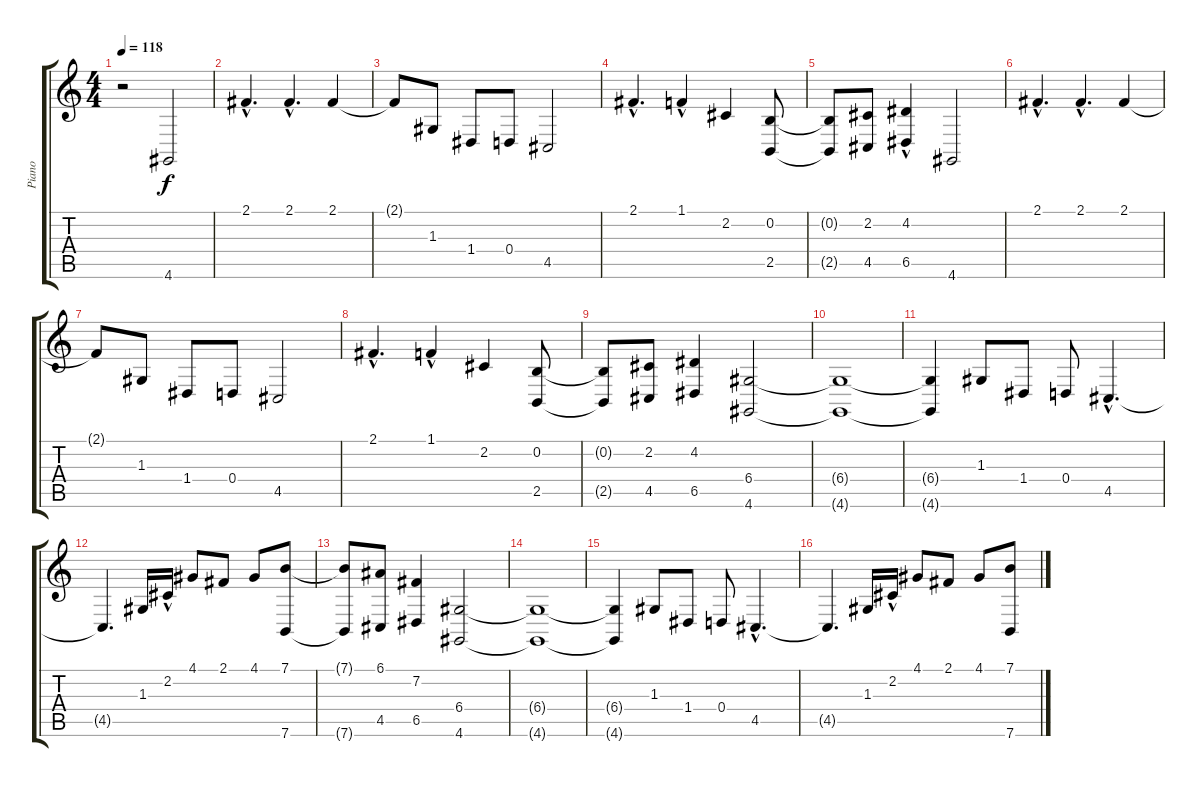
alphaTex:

\track ("Piano" "Piano") {instrument acousticgrandpiano}
\staff {score tabs}
\tuning (E4 B3 G3 D3 A2 E2) {hide}
\ts (4 4)
\tempo 118
\clef g2
\ks c
r.2{dy f instrument acousticgrandpiano} 4.6.2 |
2.1{hac}.4{d} 2.1{hac}.4{d} 2.1.4 |
2.1{t}.8 1.3.8 1.4.8 0.4.8 4.5.2 |
2.1{hac}.4{d} 1.1{hac}.4 2.2.4 (0.2 2.5).8 |
(0.2{t} 2.5{t}).8 (2.2 4.5).8 (4.2{hac} 6.5).4 4.6.2 |
2.1{hac}.4{d} 2.1{hac}.4{d} 2.1.4 |
2.1{t}.8 1.3.8 1.4.8 0.4.8 4.5.2 |
2.1{hac}.4{d} 1.1{hac}.4 2.2.4 (0.2 2.5).8 |
(0.2{t} 2.5{t}).8 (2.2 4.5).8 (4.2 6.5).4 (6.4 4.6).2 |
(6.4{t} 4.6{t}).1 |
(6.4{t} 4.6{t}).4 1.3.8 1.4.8 0.4.8 4.5{hac}.4{d} |
4.5{t}.4{d} 1.3.16 2.2{hac}.16 4.1.8 2.1.8 4.1.8 (7.1 7.6).8 |
(7.1{t} 7.6{t}).8 (6.1 4.5).8 (7.2 6.5).4 (6.4 4.6).2 |
(6.4{t} 4.6{t}).1 |
(6.4{t} 4.6{t}).4 1.3.8 1.4.8 0.4.8 4.5{hac}.4{d} |
4.5{t}.4{d} 1.3.16 2.2{hac}.16 4.1.8 2.1.8 4.1.8 (7.1 7.6).8
